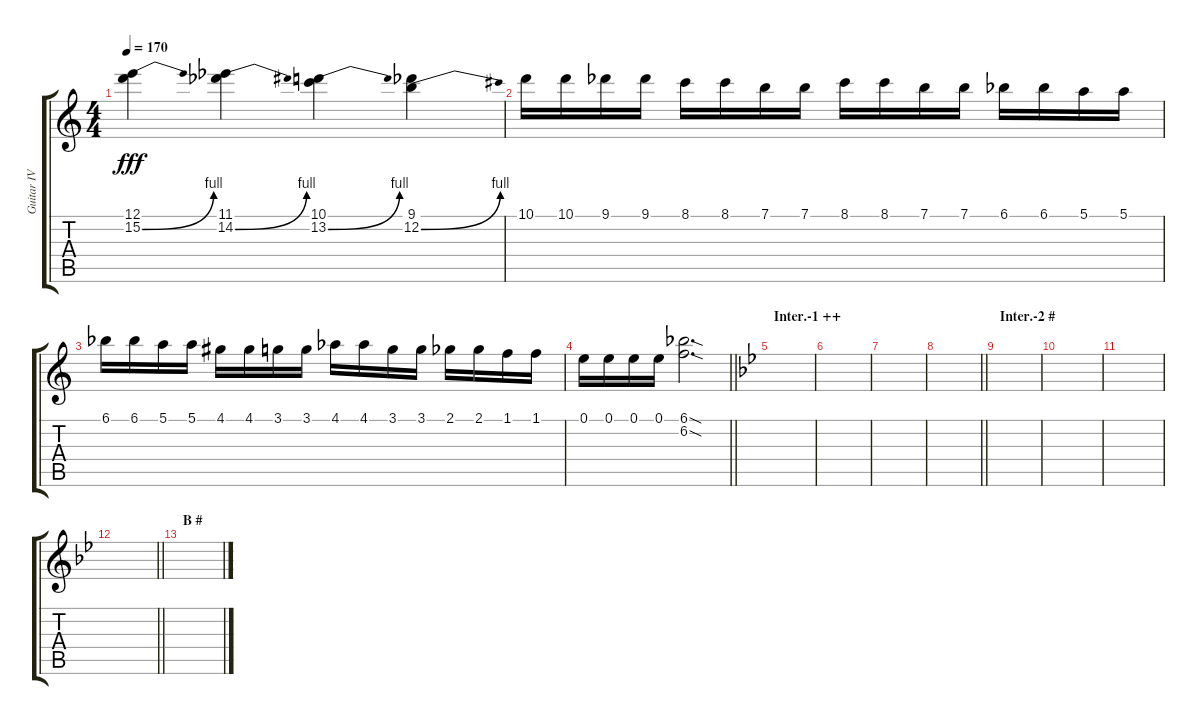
\track ("Guitar IV (Yamanaka Sawako/\"Catherine\")" "Guitar IV ") {instrument distortionguitar}
\staff {score tabs}
\tuning (E4 B3 G3 D3 A2 E2) {hide}
\ts (4 4)
\tempo 170
\clef g2
\ks c
(12.1 15.2{be (bend 0 0 60 4)}).4{dy fff} (11.1{acc b} 14.2{be (bend 0 0 60 4) acc b}).4 (10.1 13.2{be (bend 0 0 60 4)}).4 (9.1{acc b} 12.2{be (bend 0 0 60 4)}).4 |
10.1.16 10.1.16 9.1{acc b}.16 9.1{acc b}.16 8.1.16 8.1.16 7.1.16 7.1.16 8.1.16 8.1.16 7.1.16 7.1.16 6.1{acc b}.16 6.1{acc b}.16 5.1.16 5.1.16 |
6.1{acc b}.16 6.1{acc b}.16 5.1.16 5.1.16 4.1.16 4.1.16 3.1.16 3.1.16 4.1{acc b}.16 4.1{acc b}.16 3.1.16 3.1.16 2.1{acc b}.16 2.1{acc b}.16 1.1.16 1.1.16 |
\barLineRight lightlight
0.1.16 0.1.16 0.1.16 0.1.16 (6.1{sod acc b} 6.2{sod}).2{d} |
\section ("" "Inter.-1 ++")
\ks bb
|
|
|
\barLineRight lightlight
|
\section ("" "Inter.-2 #")
|
|
|
\barLineRight lightlight
|
\section ("" "B #")
